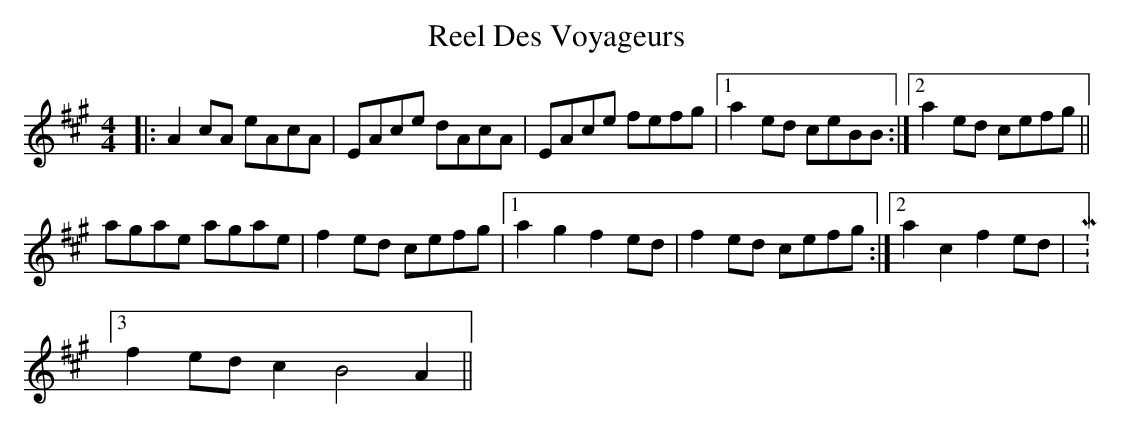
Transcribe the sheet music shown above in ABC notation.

X:1
T: Reel Des Voyageurs
M: 4/4
L: 1/8
K: Amaj
|:A2cA eAcA|EAce dAcA|EAce fefg|1 a2ed ceBB:|2 a2ed cefg||
agae agae|f2ed cefg|1 a2g2 f2ed|f2ed cefg:|2 a2c2 f2ed|M:3/2
f2ed c2B4A2||
